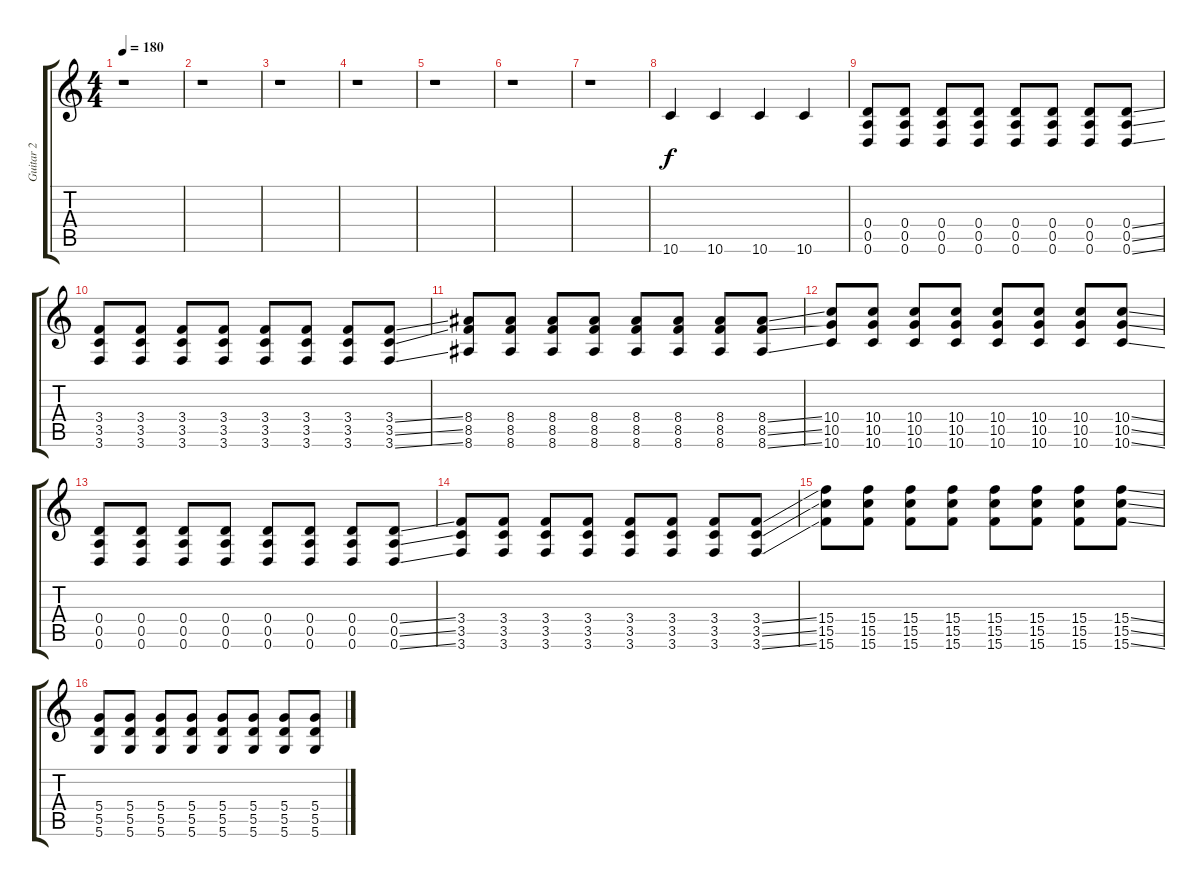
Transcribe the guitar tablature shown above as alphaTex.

\track ("Guitar 2" "Guitar 2") {instrument electricguitarjazz}
\staff {score tabs}
\tuning (E4 B3 G3 D3 A2 D2) {hide}
\ts (4 4)
\tempo 180
\clef g2
\ks c
r.1{dy f instrument electricguitarjazz} |
r.1 |
r.1 |
r.1 |
r.1 |
r.1 |
r.1 |
10.6.4 10.6.4 10.6.4 10.6.4 |
(0.4 0.5 0.6).8 (0.4 0.5 0.6).8 (0.4 0.5 0.6).8 (0.4 0.5 0.6).8 (0.4 0.5 0.6).8 (0.4 0.5 0.6).8 (0.4 0.5 0.6).8 (0.4{ss} 0.5{ss} 0.6{ss}).8 |
(3.4 3.5 3.6).8 (3.4 3.5 3.6).8 (3.4 3.5 3.6).8 (3.4 3.5 3.6).8 (3.4 3.5 3.6).8 (3.4 3.5 3.6).8 (3.4 3.5 3.6).8 (3.4{ss} 3.5{ss} 3.6{ss}).8 |
(8.4 8.5 8.6).8 (8.4 8.5 8.6).8 (8.4 8.5 8.6).8 (8.4 8.5 8.6).8 (8.4 8.5 8.6).8 (8.4 8.5 8.6).8 (8.4 8.5 8.6).8 (8.4{ss} 8.5{ss} 8.6{ss}).8 |
(10.4 10.5 10.6).8 (10.4 10.5 10.6).8 (10.4 10.5 10.6).8 (10.4 10.5 10.6).8 (10.4 10.5 10.6).8 (10.4 10.5 10.6).8 (10.4 10.5 10.6).8 (10.4{ss} 10.5{ss} 10.6{ss}).8 |
(0.4 0.5 0.6).8 (0.4 0.5 0.6).8 (0.4 0.5 0.6).8 (0.4 0.5 0.6).8 (0.4 0.5 0.6).8 (0.4 0.5 0.6).8 (0.4 0.5 0.6).8 (0.4{ss} 0.5{ss} 0.6{ss}).8 |
(3.4 3.5 3.6).8 (3.4 3.5 3.6).8 (3.4 3.5 3.6).8 (3.4 3.5 3.6).8 (3.4 3.5 3.6).8 (3.4 3.5 3.6).8 (3.4 3.5 3.6).8 (3.4{ss} 3.5{ss} 3.6{ss}).8 |
(15.4 15.5 15.6).8 (15.4 15.5 15.6).8 (15.4 15.5 15.6).8 (15.4 15.5 15.6).8 (15.4 15.5 15.6).8 (15.4 15.5 15.6).8 (15.4 15.5 15.6).8 (15.4{ss} 15.5{ss} 15.6{ss}).8 |
(5.4 5.5 5.6).8 (5.4 5.5 5.6).8 (5.4 5.5 5.6).8 (5.4 5.5 5.6).8 (5.4 5.5 5.6).8 (5.4 5.5 5.6).8 (5.4 5.5 5.6).8 (5.4 5.5 5.6).8
